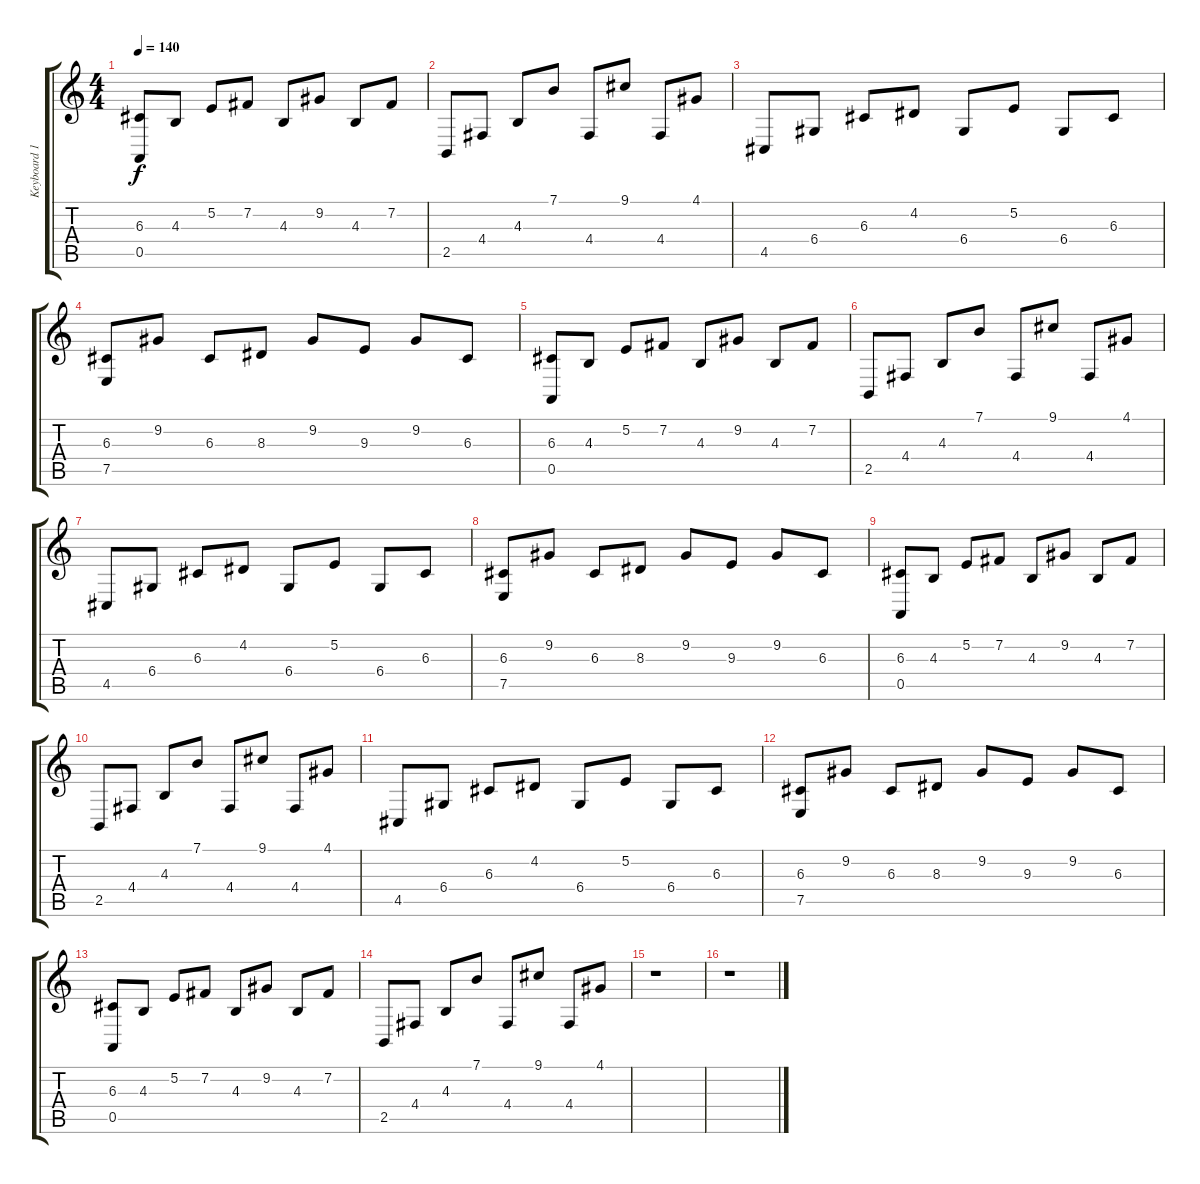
\track ("Keyboard 1" "Keyboard 1") {instrument stringensemble1}
\staff {score tabs}
\tuning (E4 B3 G3 D3 A2 E2) {hide}
\ts (4 4)
\tempo 140
\clef g2
\ks c
(6.3 0.5).8{dy f} 4.3.8 5.2.8 7.2.8 4.3.8 9.2.8 4.3.8 7.2.8 |
2.5.8 4.4.8 4.3.8 7.1.8 4.4.8 9.1.8 4.4.8 4.1.8 |
4.5.8 6.4.8 6.3.8 4.2.8 6.4.8 5.2.8 6.4.8 6.3.8 |
(6.3 7.5).8 9.2.8 6.3.8 8.3.8 9.2.8 9.3.8 9.2.8 6.3.8 |
(6.3 0.5).8 4.3.8 5.2.8 7.2.8 4.3.8 9.2.8 4.3.8 7.2.8 |
2.5.8 4.4.8 4.3.8 7.1.8 4.4.8 9.1.8 4.4.8 4.1.8 |
4.5.8 6.4.8 6.3.8 4.2.8 6.4.8 5.2.8 6.4.8 6.3.8 |
(6.3 7.5).8 9.2.8 6.3.8 8.3.8 9.2.8 9.3.8 9.2.8 6.3.8 |
(6.3 0.5).8 4.3.8 5.2.8 7.2.8 4.3.8 9.2.8 4.3.8 7.2.8 |
2.5.8 4.4.8 4.3.8 7.1.8 4.4.8 9.1.8 4.4.8 4.1.8 |
4.5.8 6.4.8 6.3.8 4.2.8 6.4.8 5.2.8 6.4.8 6.3.8 |
(6.3 7.5).8 9.2.8 6.3.8 8.3.8 9.2.8 9.3.8 9.2.8 6.3.8 |
(6.3 0.5).8 4.3.8 5.2.8 7.2.8 4.3.8 9.2.8 4.3.8 7.2.8 |
2.5.8 4.4.8 4.3.8 7.1.8 4.4.8 9.1.8 4.4.8 4.1.8 |
r.1 |
r.1
